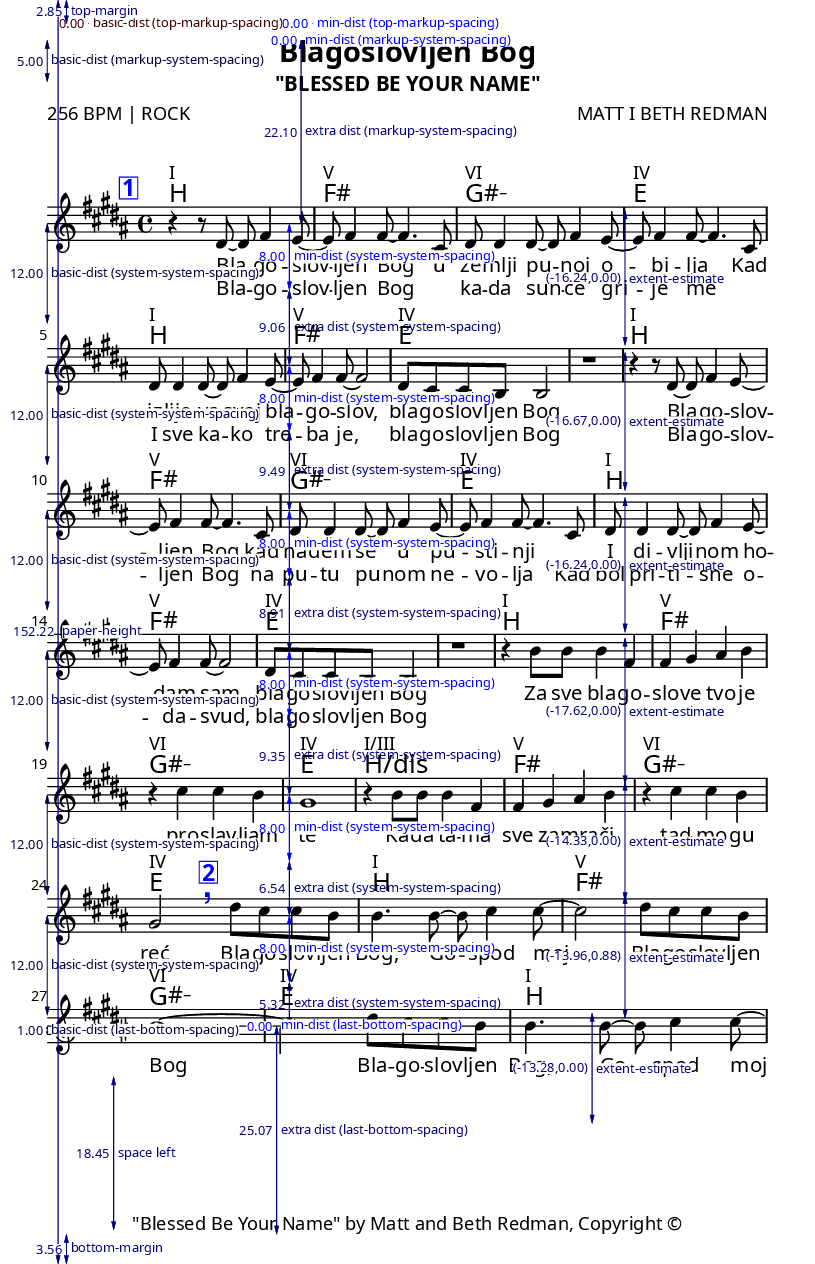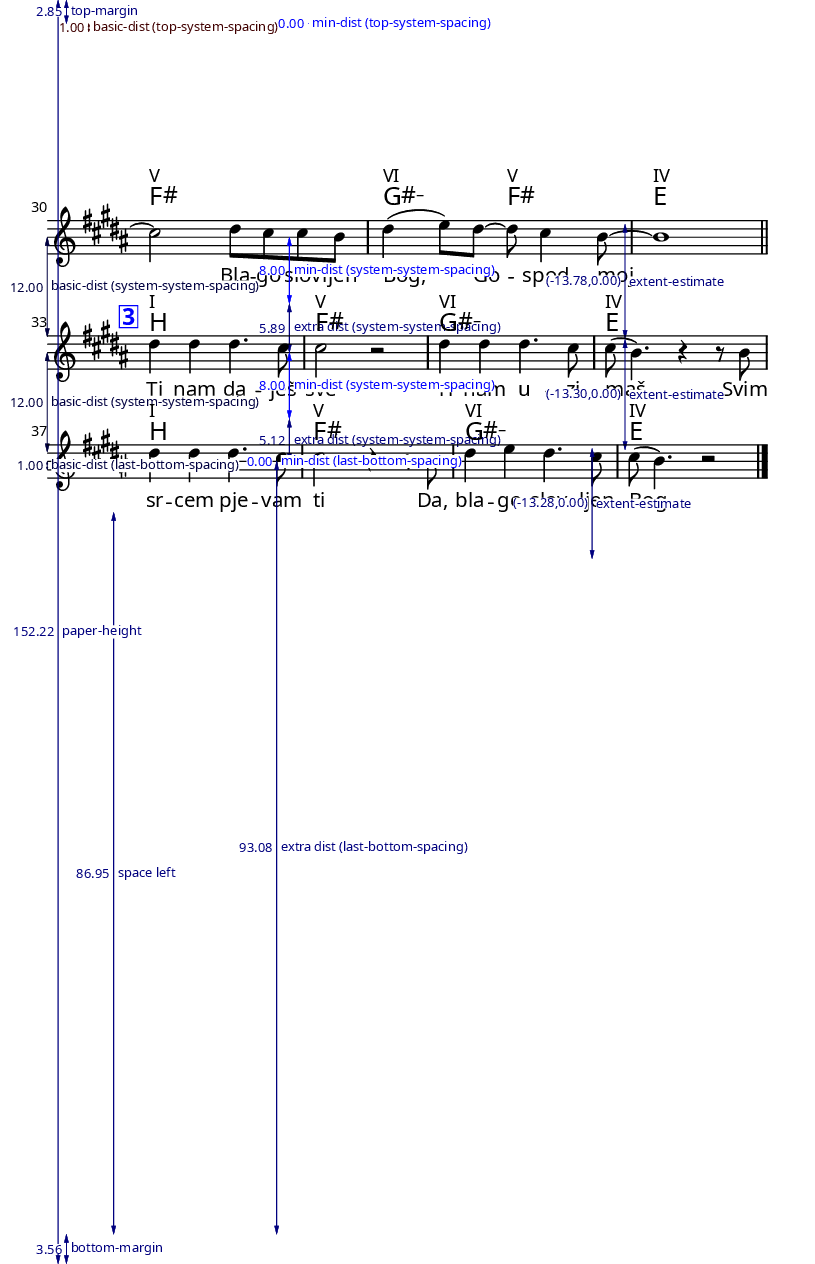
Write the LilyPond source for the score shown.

\version "2.14.2"

\include "deutsch.ly"
\include "jazzChords_grand.ly"
\include "romanChords_grand.ly"

\header {
	title = "Blagoslovljen Bog"
	subtitle = "\"BLESSED BE YOUR NAME\""
	composer = "MATT I BETH REDMAN"
	poet= "256 BPM | ROCK"
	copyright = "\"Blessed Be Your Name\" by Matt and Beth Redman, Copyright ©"
}

\include "config_grand.ly"

scoreA = \relative c {
	\key d \major
	\mark \default
	r4 r8 fis8 ~ fis a4 g8 ~ |
	g8 a4 a8 ~ a4. e8 |
	fis8 fis4 fis8 ~ fis a4 g8 ~ |
	g8 a4 a8 ~ a4. e8 |
	fis8 fis4 fis8 ~ fis a4 g8 ~ |
	g8 a4 a8 ~ a2 |
	fis8 e e d d2 |
	r1 |
	r4 r8 fis8 ~ fis a4 g8 ~ |
	g8 a4 a8 ~ a4. e8 |
	fis8 fis4 fis8 ~ fis a4 g8 ~ |
	g8 a4 a8 ~ a4. e8 |
	fis8 fis4 fis8 ~ fis a4 g8 ~ |
	g8 a4 a8 ~ a2 |
	fis8 e e d d2 |
	r1 |
	r4 d'8 d d4 a4 |
	a h cis d |
	r4 e4 e d |
	h1 |
	r4 d8 d d4 a4 |
	a h cis d |
	r4 e4 e d |
	\break
	h2 }

scoreB = \relative c {
	%\override Score.RehearsalMark #'break-align-symbols = #'(breathing-sign)
	%\override Score.RehersalMark #'break-align-anchor-alignment = #RIGHT
	%\once \override Score.RehearsalMark #'Y-offset = #-1.5
	%\once \override Score.RehearsalMark #'X-offset = #0.02
	\breathemoj
	%\mark \default
	fis'8 e e d |
	d4. d8 ~ d e4 e8 ~ |
	e2 fis8 e e d |
	d1 ~ |
	d2 fis8 e e d |
	d4. d8 ~ d e4 e8 ~ |
	e2 fis8 e e d |
	fis4( g8) fis ~ fis e4 d8 ~ |
	d1 |
	\bar "||" \break
}

scoreC = \relative c {
	\mark \default
	fis'4 fis fis4. e8 |
	e2 r2 |
	fis4 fis fis4. e8 |
	e8( d4.) r4 r8 d8 |
	fis4 fis fis4. e8 |
	e2 r4 r8 d8 |
	fis4 g fis4. e8 |
	e8( d4.) r2 |
	\bar "|." \break
}

chordsA = \chordmode {
	h1 | fis | gis:m | e |
	h1 | fis | e | e |
	h1 | fis | gis:m | e |
	h1 | fis | e | e |
	h1 | fis | gis:m | e |
	h1/dis | fis | gis:m | e |
}

chordsB = \chordmode {
	%\once \override ChordNames.ChordName #'X-offset = #1
	h1 | fis | gis:m | e |
	h1 | fis | gis2:m fis2 | e1|
}

chordsC = \chordmode {
	h1 | fis | gis:m | e |
	h1 | fis | gis:m | e |
}

lyricsAOne = \lyricmode {
Bla -- go -- slov -- ljen Bog u ze -- mlji pu -- noj o -- bi -- lja
Kad iz -- lije -- va svoj bla -- go -- slov, bla -- go -- slov -- ljen Bog
Bla -- go -- slov -- ljen Bog kad na -- đem se u pu -- sti -- nji
\skip8 I di -- vlji -- nom ho -- dam sam, bla -- go -- slov -- ljen Bog

Za sve bla -- go -- slo -- ve tvo -- je pro -- slav -- ljam te
Ka -- da ta -- ma sve za -- mra -- či, tad mo -- gu reć
}

lyricsB = \lyricmode {
Bla -- go -- slov -- ljen Bog, Go -- spod moj
Bla -- go -- slov -- ljen Bog
Bla -- go -- slov -- ljen Bog, Go -- spod moj
Bla -- go -- slov -- ljen Bog, Go -- spod moj
}

lyricsC = \lyricmode {
Ti nam da -- ješ sve
Ti nam u -- zi -- maš
Svim sr -- cem pje -- vam ti
Da, bla -- go -- slov -- ljen Bog
}

lyricsATwo = \lyricmode {
Bla -- go -- slov -- ljen Bog \skip8 ka -- da sun -- ce gri -- je me
\skip8 I sve ka -- ko tre -- ba je, bla -- go -- slov -- ljen Bog
Bla -- go -- slov -- ljen Bog na pu -- tu pu -- nom ne -- vo -- lja
Kad bol pri -- ti -- sne o -- da -- svud, bla -- go -- slov -- ljen Bog
}

\score {
<<
	\new ChordNames { \romanChords \transpose h c { \chordsA \chordsB \chordsC } }
	\new ChordNames { \jazzChords \chordsA \chordsB \chordsC }
	\new Staff { \transpose d h { \scoreA \scoreB \scoreC } }
	\addlyrics { \lyricsAOne \lyricsB \lyricsC }
	\addlyrics { \lyricsATwo }
>>
}

%\markup { \override #'(font-name . "JohnSans White Pro")
%	\wordwrap {
%	\box \override #'(font-name . "JohnSans Medium Pro") A
%Blessed Be Your Name
%In the land that is plentiful
%Where Your streams of abundance flow
%Blessed be Your name
%
%Blessed Be Your name
%When I'm found in the desert place
%Though I walk through the wilderness
%Blessed Be Your name
%Every blessing You pour out
%I'll turn back to praise
%When the darkness closes in, Lord
%Still I will say
%}}
%\markup { \override #'(font-name . "JohnSans White Pro")
%	\wordwrap {
%Blessed be Your name
%When the sun's shining down on me
%When the world's 'all as it should be'
%Blessed be Your name
%
%Blessed be Your name
%On the road marked with suffering
%Though there's pain in the offering
%Blessed be Your name
%
%Every blessing You pour out
%I'll turn back to praise
%When the darkness closes in, Lord
%Still I will say
%}}
%
%\markup { \override #'(font-name . "JohnSans White Pro")
%	\wordwrap {
%	\box \override #'(font-name . "JohnSans Medium Pro") B
%Blessed be the name of the Lord
%Blessed be Your name
%Blessed be the name of the Lord
%Blessed be Your glorious name
%}}
%
%\markup { \override #'(font-name . "JohnSans White Pro")
%	\wordwrap {
%	\box \override #'(font-name . "JohnSans Medium Pro") C
%You give and take away
%You give and take away
%My heart will choose to say
%Lord, blessed be Your name
%	}
%}
%
%
%     \layout {
%       \context {
%         \Score
%         \remove "Bar_number_engraver"
%       }
%     }
